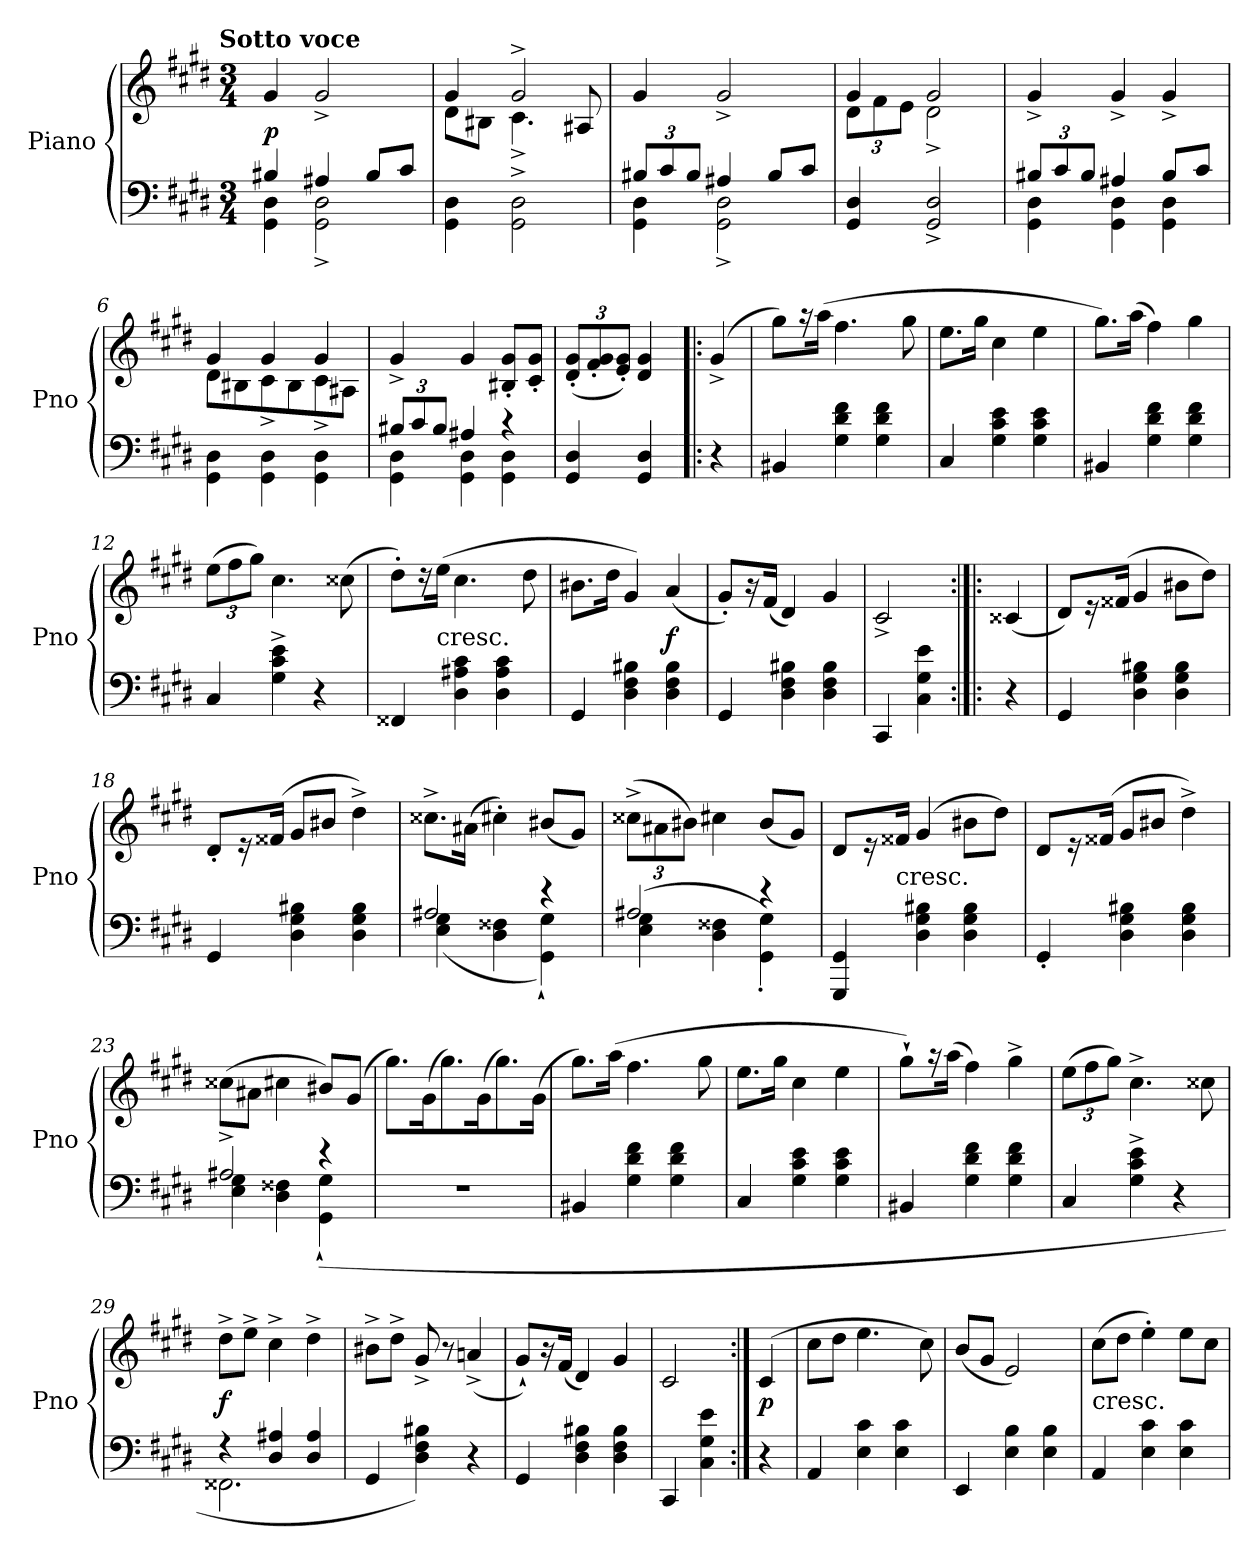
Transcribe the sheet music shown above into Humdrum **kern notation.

**kern	**kern	**dynam
*part1	*part1	*part1
*staff2	*staff1	*staff1/2
*I"Piano	*	*
*I'Pno	*	*
*clefF4	*clefG2	*
*k[f#c#g#d#]	*k[f#c#g#d#]	*
*c#:	*c#:	*
!!LO:TX:omd:t=Sotto voce
*M3/4	*M3/4	*
*MM189	*MM189	*
=1	=1	=1
*^	*	*
4B#X/	4GG#\ 4D#\	4g#/	p
4A#X/	2GG#^\ 2D#^\	2g#^/	.
8B#/L	.	.	.
8c#/J	.	.	.
*v	*v	*	*
=2	=2	=2
*	*^	*
4GG#\ 4D#\	4g#/	8d#\L	.
.	.	8B#X\J	.
2GG#^\ 2D#^\	2g#^/	4.c#^\	.
.	.	8A#X/	.
*	*v	*v	*
=3	=3	=3
*^	*	*
12B#X/L	4GG#\ 4D#\	4g#/	.
12c#/	.	.	.
12B#/J	.	.	.
4A#X/	2GG#^\ 2D#^\	2g#^/	.
8B#/L	.	.	.
8c#/J	.	.	.
*v	*v	*	*
=4	=4	=4
*	*^	*
4GG#/ 4D#/	4g#/	12d#\L	.
.	.	12f#\	.
.	.	12e\J	.
2GG#^/ 2D#^/	2g#/	2d#^\	.
*	*v	*v	*
=5	=5	=5
*^	*	*
12B#X/L	4GG#\ 4D#\	4g#^/	.
12c#/	.	.	.
12B#/J	.	.	.
4A#X/	4GG#\ 4D#\	4g#^/	.
8B#/L	4GG#\ 4D#\	4g#^/	.
8c#/J	.	.	.
*v	*v	*	*
=6	=6	=6
*	*^	*
4GG#\ 4D#\	4g#/	8d#\L	.
.	.	8B#X\	.
4GG#\ 4D#\	4g#/	8c#^\	.
.	.	8B#\	.
4GG#\ 4D#\	4g#/	8c#^\	.
.	.	8A#X\J	.
*	*v	*v	*
=7	=7	=7
*^	*	*
12B#X/L	4GG#\ 4D#\	4g#^/	.
12c#/	.	.	.
12B#/J	.	.	.
4A#X/	4GG#\ 4D#\	4g#/	.
4r	4GG#\ 4D#\	8B#X'/ 8g#'/L	.
.	.	8c#'/ 8g#'/J	.
*v	*v	*	*
=8	=8	=8
4GG#/ 4D#/	(12d#'/ 12g#'/L	.
.	12f#'/ 12g#'/	.
.	12e'/ 12g#'/J)	.
4GG#/ 4D#/	4d#/ 4g#/	.
=!|:	=!|:	=!|:
4r	(4g#^/	.
=9	=9	=9
4BB#X/	8gg#\L)	.
.	16r	.
.	(16aa\Jk	.
4G#\ 4d#\ 4f#\	4.ff#\	.
4G#\ 4d#\ 4f#\	.	.
.	8gg#\	.
=10	=10	=10
4C#/	8.ee\L	.
.	16gg#\Jk	.
4G#\ 4c#\ 4e\	4cc#\	.
4G#\ 4c#\ 4e\	4ee\	.
=11	=11	=11
4BB#X/	8.gg#\L)	.
.	(16aa\Jk	.
4G#\ 4d#\ 4f#\	4ff#\)	.
4G#\ 4d#\ 4f#\	4gg#\	.
=12	=12	=12
4C#/	(12ee\L	.
.	12ff#\	.
.	12gg#\J)	.
4G#^\ 4c#^\ 4e^\	4.cc#\	.
4r	.	.
.	(8cc##X\	.
=13	=13	=13
4FF##X/	8dd#'\L)	.
.	16r	.
!	!LO:TX:c:t=cresc.	!
.	(16ee\Jk	.
4D#\ 4A#X\ 4c#\	4.cc#\	.
4D#\ 4A#\ 4c#\	.	.
.	8dd#\	.
=14	=14	=14
4GG#/	8.b#X\L	.
.	16dd#\Jk	.
4D#\ 4F#\ 4B#X\	4g#/)	.
4D#\ 4F#\ 4B#\	(4a/	f
=15	=15	=15
4GG#/	8g#'/L)	.
.	16r	.
.	(16f#/Jk	.
4D#\ 4F#\ 4B#X\	4d#/)	.
4D#\ 4F#\ 4B#\	4g#/	.
=16	=16	=16
4CC#/	2c#^/	.
4C#\ 4G#\ 4e\	.	.
=:|!|:	=:|!|:	=:|!|:
4r	(4c##X/	.
=17	=17	=17
4GG#/	8d#/L)	.
.	16r	.
.	(16f##X/Jk	.
4D#\ 4G#\ 4B#X\	4g#/	.
4D#\ 4G#\ 4B#\	8b#X\L	.
.	8dd#\J)	.
=18	=18	=18
4GG#/	8d#'/L	.
.	16r	.
.	(16f##X/Jk	.
4D#\ 4G#\ 4B#X\	8g#/L	.
.	8b#X/J	.
4D#\ 4G#\ 4B#\	4dd#^\)	.
=19	=19	=19
*^	*	*
2A#X/	(4E\ 4G#\	8.cc##X^\L	.
.	.	(16a#X\Jk	.
.	4D#\ 4F##X\	4cc#X'\)	.
4r	4GG#`\ 4G#`\)	(8b#X/L	.
.	.	8g#/J)	.
=20	=20	=20	=20
(2A#X/	4E\ 4G#\	(12cc##X^\L	.
.	.	12a#X\	.
.	.	12b#X\J)	.
.	4D#\ 4F##X\	4cc#X\	.
4r	4GG#'\ 4G#'\)	(8b#/L	.
.	.	8g#/J)	.
*v	*v	*	*
=21	=21	=21
4GGG#/ 4GG#/	8d#/L	.
.	16r	.
!	!LO:TX:c:t=cresc.	!
.	16f##X/Jk	.
4D#\ 4G#\ 4B#X\	(4g#/	.
4D#\ 4G#\ 4B#\	8b#X\L	.
.	8dd#\J)	.
=22	=22	=22
4GG#'/	8d#/L	.
.	16r	.
.	(16f##X/Jk	.
4D#\ 4G#\ 4B#X\	8g#/L	.
.	8b#X/J	.
4D#\ 4G#\ 4B#\	4dd#^\)	.
=23	=23	=23
*^	*	*
2A#X^/	4E\ 4G#\	(8cc##X\L	.
.	.	8a#X\J	.
.	4D#\ 4F##X\	4cc#X\	.
4r	(4GG#`\ 4G#`\	8b#X/L)	.
.	.	(8g#/J	.
*v	*v	*	*
=24	=24	=24
2.r	8.gg#\L)	.
.	(16g#\K	.
.	8.gg#\)	.
.	(16g#\K	.
.	8.gg#\)	.
.	(16g#\Jk	.
=25	=25	=25
4BB#X/	8.gg#\L)	.
.	(16aa\Jk	.
4G#\ 4d#\ 4f#\	4.ff#\	.
4G#\ 4d#\ 4f#\	.	.
.	8gg#\	.
=26	=26	=26
4C#/	8.ee\L	.
.	16gg#\Jk	.
4G#\ 4c#\ 4e\	4cc#\	.
4G#\ 4c#\ 4e\	4ee\	.
=27	=27	=27
4BB#X/	8gg#`\L)	.
.	16r	.
.	(16aa\Jk	.
4G#\ 4d#\ 4f#\	4ff#\)	.
4G#\ 4d#\ 4f#\	4gg#^\	.
=28	=28	=28
4C#/	(12ee\L	.
.	12ff#\	.
.	12gg#\J)	.
4G#^\ 4c#^\ 4e^\	4.cc#^\	.
4r	.	.
.	8cc##X\	.
=29	=29	=29
*^	*	*
4r	2.FF##X\	8dd#^\L	f
.	.	8ee^\J	.
4D#/ 4A#X/	.	4cc#^\	.
4D#/ 4A#/	.	4dd#^\	.
*v	*v	*	*
=30	=30	=30
4GG#/	8b#X^\L	.
.	8dd#^\J	.
4D#\ 4F#\ 4B#X\)	8g#^/	.
.	8r	.
4r	(4an^/	.
=31	=31	=31
4GG#/	8g#`/L)	.
.	16r	.
.	(16f#/Jk	.
4D#\ 4F#\ 4B#X\	4d#/)	.
4D#\ 4F#\ 4B#\	4g#/	.
=32	=32	=32
4CC#/	2c#/	.
4C#\ 4G#\ 4e\	.	.
=:|!	=:|!	=:|!
4r	(4c#/	p
=33	=33	=33
4AA/	8cc#\L	.
.	8dd#\J	.
4E\ 4c#\	4.ee\	.
4E\ 4c#\	.	.
.	8cc#\)	.
=34	=34	=34
4EE/	(8b/L	.
.	8g#/J	.
4E\ 4B\	2e/)	.
4E\ 4B\	.	.
=35	=35	=35
!	!LO:TX:c:t=cresc.	!
4AA/	(8cc#\L	.
.	8dd#\J	.
4E\ 4c#\	4ee'\)	.
4E\ 4c#\	8ee\L	.
.	8cc#\J	.
=	=	=
*-	*-	*-
